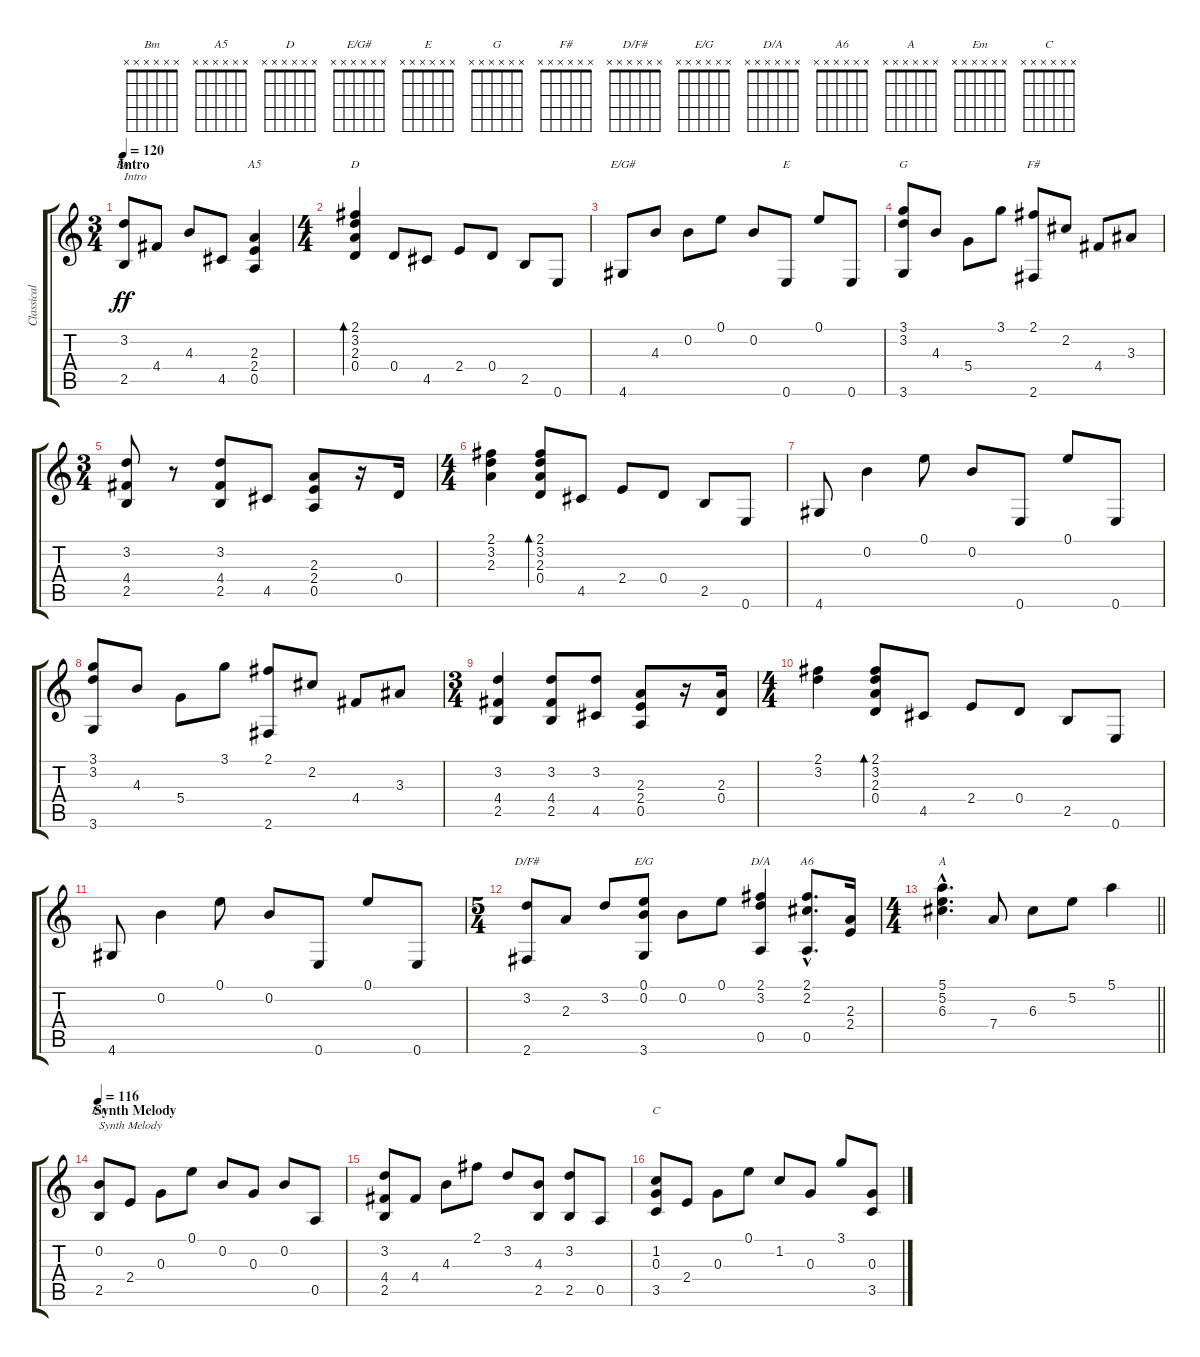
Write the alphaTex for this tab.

\track ("Classical Gtr." "Classical ") {instrument acousticguitarnylon}
\staff {score tabs}
\tuning (E4 B3 G3 D3 A2 E2) {hide}
\chord ("Bm" x x x x x x) {firstfret 0}
\chord ("A5" x x x x x x) {firstfret 0}
\chord ("D" x x x x x x) {firstfret 0}
\chord ("E/G#" x x x x x x) {firstfret 0}
\chord ("E" x x x x x x) {firstfret 0}
\chord ("G" x x x x x x) {firstfret 0}
\chord ("F#" x x x x x x) {firstfret 0}
\chord ("D/F#" x x x x x x) {firstfret 0}
\chord ("E/G" x x x x x x) {firstfret 0}
\chord ("D/A" x x x x x x) {firstfret 0}
\chord ("A6" x x x x x x) {firstfret 0}
\chord ("A" x x x x x x) {firstfret 0}
\chord ("Em" x x x x x x) {firstfret 0}
\chord ("C" x x x x x x) {firstfret 0}
\ts (3 4)
\section ("" "Intro")
\tempo 120
\clef g2
\ks c
(3.2 2.5).8{ch "Bm" txt "Intro" dy ff instrument acousticguitarnylon} 4.4.8 4.3.8 4.5.8 (2.3 2.4 0.5).4{ch "A5"} |
\ts (4 4)
(2.1 3.2 2.3 0.4).4{bd 480 ch "D"} 0.4.8 4.5.8 2.4.8 0.4.8 2.5.8 0.6.8 |
4.6.8{ch "E/G#"} 4.3.8 0.2.8 0.1.8 0.2.8 0.6.8{ch "E"} 0.1.8 0.6.8 |
(3.1 3.2 3.6).8{ch "G"} 4.3.8 5.4.8 3.1.8 (2.1 2.6).8{ch "F#"} 2.2.8 4.4.8 3.3.8 |
\ts (3 4)
(3.2 4.4 2.5).8 r.8 (3.2 4.4 2.5).8 4.5.8 (2.3 2.4 0.5).8 r.16 0.4.16 |
\ts (4 4)
(2.1 3.2 2.3).4 (2.1 3.2 2.3 0.4).8{bd 480} 4.5.8 2.4.8 0.4.8 2.5.8 0.6.8 |
4.6.8 0.2.4 0.1.8 0.2.8 0.6.8 0.1.8 0.6.8 |
(3.1 3.2 3.6).8 4.3.8 5.4.8 3.1.8 (2.1 2.6).8 2.2.8 4.4.8 3.3.8 |
\ts (3 4)
(3.2 4.4 2.5).4 (3.2 4.4 2.5).8 (3.2 4.5).8 (2.3 2.4 0.5).8 r.16 (2.3 0.4).16 |
\ts (4 4)
(2.1 3.2).4 (2.1 3.2 2.3 0.4).8{bd 480} 4.5.8 2.4.8 0.4.8 2.5.8 0.6.8 |
4.6.8 0.2.4 0.1.8 0.2.8 0.6.8 0.1.8 0.6.8 |
\ts (5 4)
(3.2 2.6).8{ch "D/F#"} 2.3.8 3.2.8 (0.1 0.2 3.6).8{ch "E/G"} 0.2.8 0.1.8 (2.1 3.2 0.5).4{ch "D/A"} (2.1{hac} 2.2{hac} 0.5{hac}).8{d ch "A6"} (2.3 2.4).16 |
\ts (4 4)
\barLineRight lightlight
(5.1{hac} 5.2{hac} 6.3{hac}).4{d ch "A"} 7.4.8 6.3.8 5.2.8 5.1.4 |
\section ("" "Synth Melody")
\tempo 116
(0.2 2.5).8{ch "Em" txt "Synth Melody"} 2.4.8 0.3.8 0.1.8 0.2.8 0.3.8 0.2.8 0.5.8 |
(3.2 4.4 2.5).8 4.4.8 4.3.8 2.1.8 3.2.8 (4.3 2.5).8 (3.2 2.5).8 0.5.8 |
(1.2 0.3 3.5).8{ch "C"} 2.4.8 0.3.8 0.1.8 1.2.8 0.3.8 3.1.8 (0.3 3.5).8
